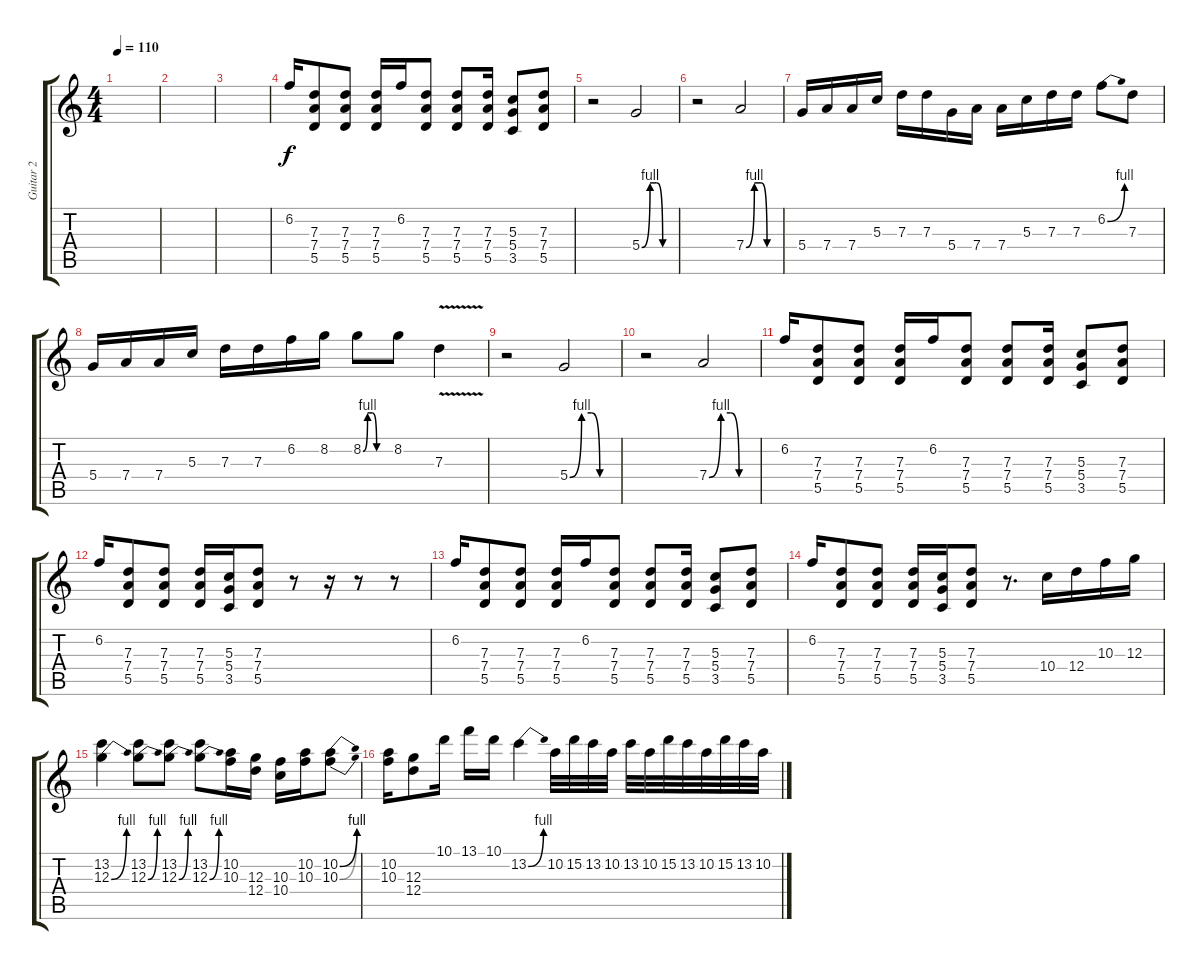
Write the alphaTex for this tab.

\track ("Guitar 2" "Guitar 2") {instrument distortionguitar}
\staff {score tabs}
\tuning (E4 B3 G3 D3 A2 E2) {hide}
\ts (4 4)
\tempo 110
\clef g2
\ks c
|
|
|
6.2.16 (7.3 7.4 5.5).8 (7.3 7.4 5.5).8 (7.3 7.4 5.5).16 6.2.16 (7.3 7.4 5.5).8 (7.3 7.4 5.5).8 (7.3 7.4 5.5).16 (5.3 5.4 3.5).8 (7.3 7.4 5.5).8 |
r.2 5.4{be (custom 0 0 15 4 27 4 38 0 48 0 60 0)}.2 |
r.2 7.4{be (custom 0 0 15 4 27 4 38 0 48 0 60 0)}.2 |
5.4.16 7.4.16 7.4.16 5.3.16 7.3.16 7.3.16 5.4.16 7.4.16 7.4.16 5.3.16 7.3.16 7.3.16 6.2{be (bend 0 0 60 4)}.8 7.3.8 |
5.4.16 7.4.16 7.4.16 5.3.16 7.3.16 7.3.16 6.2.16 8.2.16 8.2{be (custom 0 0 10 4 20 4 30 0 60 0)}.8 8.2.8 7.3{v}.4 |
r.2 5.4{be (custom 0 0 15 4 27 4 38 0 48 0 60 0)}.2 |
r.2 7.4{be (custom 0 0 15 4 27 4 38 0 48 0 60 0)}.2 |
6.2.16 (7.3 7.4 5.5).8 (7.3 7.4 5.5).8 (7.3 7.4 5.5).16 6.2.16 (7.3 7.4 5.5).8 (7.3 7.4 5.5).8 (7.3 7.4 5.5).16 (5.3 5.4 3.5).8 (7.3 7.4 5.5).8 |
6.2.16 (7.3 7.4 5.5).8 (7.3 7.4 5.5).8 (7.3 7.4 5.5).16 (5.3 5.4 3.5).16 (7.3 7.4 5.5).8 r.8 r.16 r.8 r.8 |
6.2.16 (7.3 7.4 5.5).8 (7.3 7.4 5.5).8 (7.3 7.4 5.5).16 6.2.16 (7.3 7.4 5.5).8 (7.3 7.4 5.5).8 (7.3 7.4 5.5).16 (5.3 5.4 3.5).8 (7.3 7.4 5.5).8 |
6.2.16 (7.3 7.4 5.5).8 (7.3 7.4 5.5).8 (7.3 7.4 5.5).16 (5.3 5.4 3.5).16 (7.3 7.4 5.5).8 r.8{d} 10.4.16 12.4.16 10.3.16 12.3.16 |
(13.2 12.3{be (bend 0 0 60 4)}).4 (13.2 12.3{be (bend 0 0 60 4)}).8 (13.2 12.3{be (bend 0 0 60 4)}).8 (13.2 12.3{be (bend 0 0 60 4)}).8 (10.2 10.3).16 (12.3 12.4).16 (10.3 10.4).16 (10.2 10.3).16 (10.2{be (bend 0 0 60 4)} 10.3{be (bend 0 0 60 4)}).8 |
(10.2 10.3).16 (12.3 12.4).8 10.1.16 13.1.16 10.1.16 13.2{be (bend 0 0 60 4)}.4 10.2.32 15.2.32 13.2.32 10.2.32 13.2.32 10.2.32 15.2.32 13.2.32 10.2.32 15.2.32 13.2.32 10.2.32
